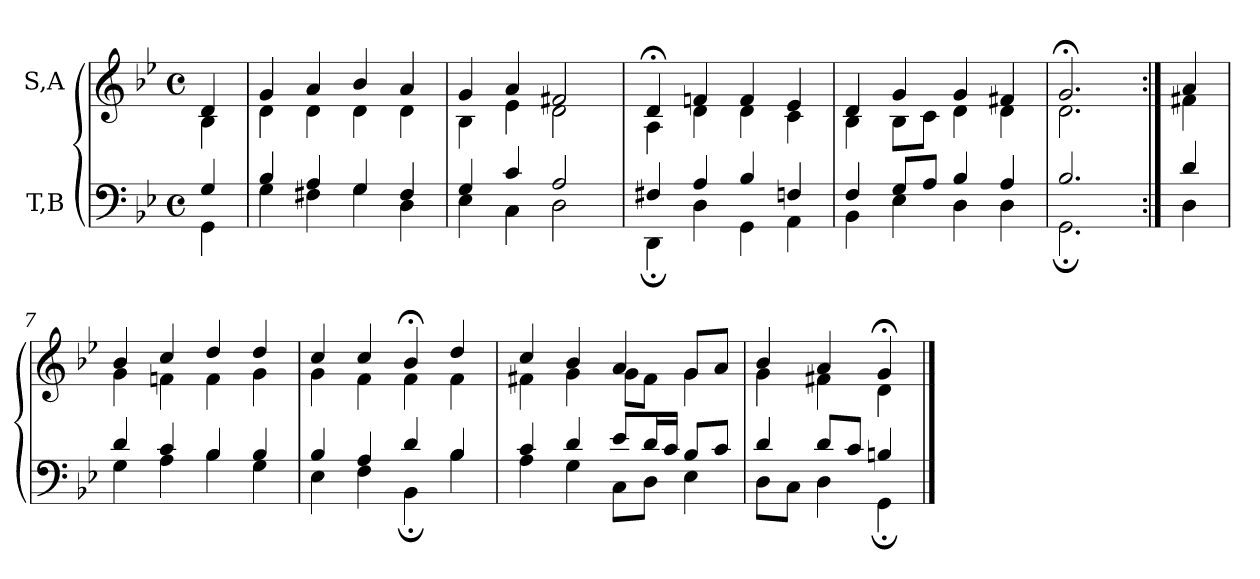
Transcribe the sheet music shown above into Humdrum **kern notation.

**kern	**kern
*part2	*part1
*staff2	*staff1
*I"T,B	*I"S,A
*clefF4	*clefG2
*k[b-e-]	*k[b-e-]
*M4/4	*M4/4
*met(c)	*met(c)
=	=
*^	*^
4G	4GG	4d	4B-
=1	=1	=1	=1
4B-	4G	4g	4d
4A	4F#X	4a	4d
4G	4G	4b-	4d
4F#	4D	4a	4d
=2	=2	=2	=2
4G	4E-	4g	4B-
4c	4C	4a	4e-
2A	2D	2f#X	2d
=3	=3	=3	=3
4F#X	4DD;	4d;<	4A
4A	4D	4fn	4d
4B-	4GG	4f	4d
4Fn	4AA	4e-	4c
=4	=4	=4	=4
4F	4BB-	4d	4B-
8GL	4E-	4g	8B-L
8AJ	.	.	8cJ
4B-	4D	4g	4d
4A	4D	4f#X	4d
=1219	=1219	=1219	=1219
2.B-	2.GG;	2.g;<	2.d
=1220:|!	=1220:|!	=1220:|!	=1220:|!
4d	4D	4a	4f#X
=7	=7	=7	=7
4d	4G	4b-	4g
4c	4A	4cc	4fn
4B-	4B-	4dd	4f
4B-	4G	4dd	4g
=8	=8	=8	=8
4B-	4E-	4cc	4g
4A	4F	4cc	4f
4d	4BB-;	4b-;<	4f
4B-	4B-	4dd	4f
=9	=9	=9	=9
4c	4A	4cc	4f#X
4d	4G	4b-	4g
8e-L	8CL	4a	8gL
16dL	8DJ	.	8f#J
16cJJ	.	.	.
8B-L	4E-	8gL	4g
8cJ	.	8aJ	.
=1224	=1224	=1224	=1224
4d	8DL	4b-	4g
.	8CJ	.	.
8dL	4D	4a	4f#X
8cJ	.	.	.
4Bn	4GG;	4g;<	4d
*v	*v	*	*
*	*v	*v
==	==
*-	*-
